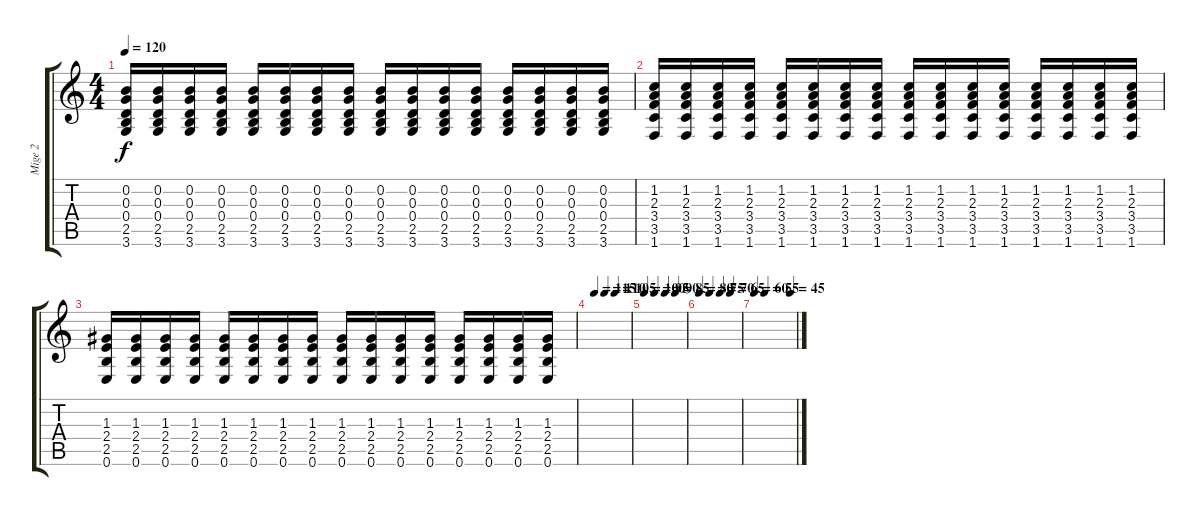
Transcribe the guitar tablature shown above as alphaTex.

\track ("Mige 2" "Mige 2") {instrument distortionguitar}
\staff {score tabs}
\tuning (E4 B3 G3 D3 A2 E2) {hide}
\ts (4 4)
\tempo 120
\clef g2
\ks c
(0.2 0.3 0.4 2.5 3.6).16{dy f} (0.2 0.3 0.4 2.5 3.6).16 (0.2 0.3 0.4 2.5 3.6).16 (0.2 0.3 0.4 2.5 3.6).16 (0.2 0.3 0.4 2.5 3.6).16 (0.2 0.3 0.4 2.5 3.6).16 (0.2 0.3 0.4 2.5 3.6).16 (0.2 0.3 0.4 2.5 3.6).16 (0.2 0.3 0.4 2.5 3.6).16 (0.2 0.3 0.4 2.5 3.6).16 (0.2 0.3 0.4 2.5 3.6).16 (0.2 0.3 0.4 2.5 3.6).16 (0.2 0.3 0.4 2.5 3.6).16 (0.2 0.3 0.4 2.5 3.6).16 (0.2 0.3 0.4 2.5 3.6).16 (0.2 0.3 0.4 2.5 3.6).16 |
(1.2 2.3 3.4 3.5 1.6).16 (1.2 2.3 3.4 3.5 1.6).16 (1.2 2.3 3.4 3.5 1.6).16 (1.2 2.3 3.4 3.5 1.6).16 (1.2 2.3 3.4 3.5 1.6).16 (1.2 2.3 3.4 3.5 1.6).16 (1.2 2.3 3.4 3.5 1.6).16 (1.2 2.3 3.4 3.5 1.6).16 (1.2 2.3 3.4 3.5 1.6).16 (1.2 2.3 3.4 3.5 1.6).16 (1.2 2.3 3.4 3.5 1.6).16 (1.2 2.3 3.4 3.5 1.6).16 (1.2 2.3 3.4 3.5 1.6).16 (1.2 2.3 3.4 3.5 1.6).16 (1.2 2.3 3.4 3.5 1.6).16 (1.2 2.3 3.4 3.5 1.6).16 |
(1.3 2.4 2.5 0.6).16 (1.3 2.4 2.5 0.6).16 (1.3 2.4 2.5 0.6).16 (1.3 2.4 2.5 0.6).16 (1.3 2.4 2.5 0.6).16 (1.3 2.4 2.5 0.6).16 (1.3 2.4 2.5 0.6).16 (1.3 2.4 2.5 0.6).16 (1.3 2.4 2.5 0.6).16 (1.3 2.4 2.5 0.6).16 (1.3 2.4 2.5 0.6).16 (1.3 2.4 2.5 0.6).16 (1.3 2.4 2.5 0.6).16 (1.3 2.4 2.5 0.6).16 (1.3 2.4 2.5 0.6).16 (1.3 2.4 2.5 0.6).16 |
\tempo (115 0.125)
\tempo (110 0.375)
\tempo (105 0.625)
|
\tempo 100
\tempo (95 0.25)
\tempo (90 0.5)
\tempo (85 0.75)
|
\tempo 80
\tempo (75 0.25)
\tempo (70 0.5)
\tempo (65 0.75)
|
\tempo 60
\tempo (55 0.25)
\tempo (45 0.875)
